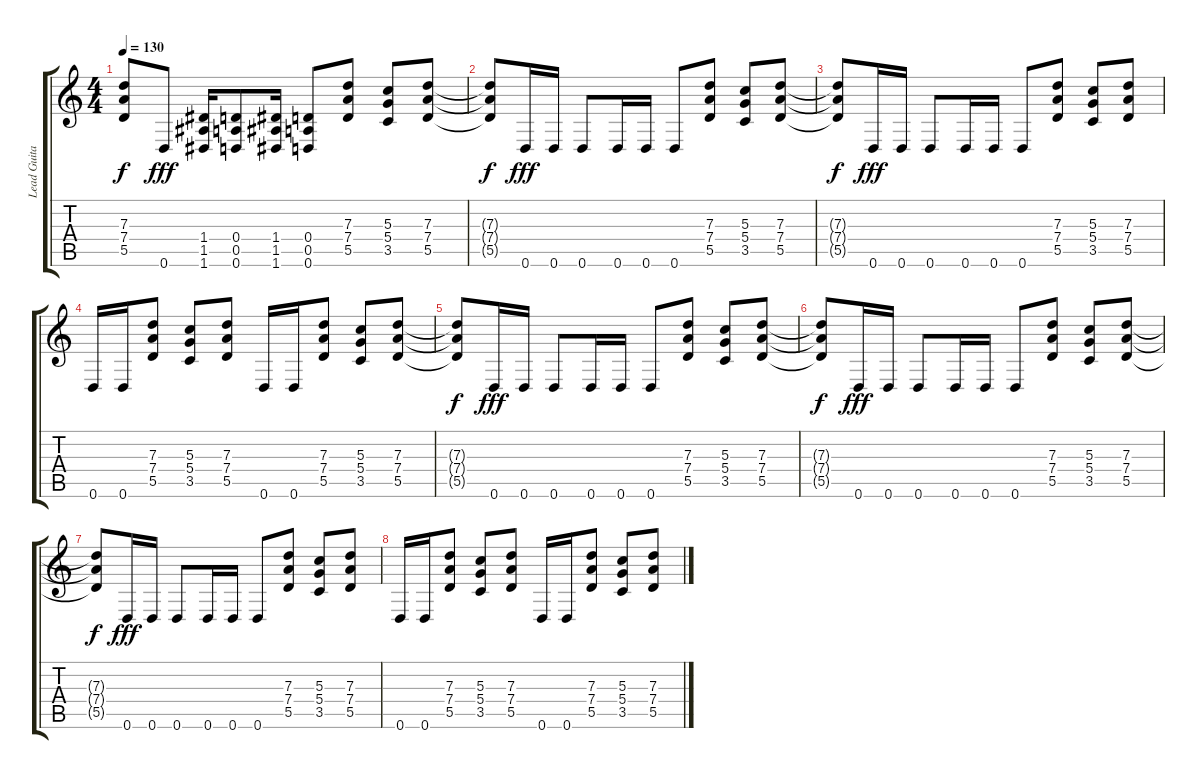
\track ("Lead Guitar" "Lead Guita") {instrument distortionguitar}
\staff {score tabs}
\tuning (E4 B3 G3 D3 A2 D2) {hide}
\ts (4 4)
\tempo 130
\clef g2
\ks c
(7.3{t} 7.4{t} 5.5{t}).8{dy f} 0.6.8{dy fff} (1.4 1.5 1.6).16 (0.4 0.5 0.6).8 (1.4 1.5 1.6).16 (0.4 0.5 0.6).8 (7.3 7.4 5.5).8 (5.3 5.4 3.5).8 (7.3 7.4 5.5).8 |
(7.3{t} 7.4{t} 5.5{t}).8{dy f} 0.6.16{dy fff} 0.6.16 0.6.8 0.6.16 0.6.16 0.6.8 (7.3 7.4 5.5).8 (5.3 5.4 3.5).8 (7.3 7.4 5.5).8 |
(7.3{t} 7.4{t} 5.5{t}).8{dy f} 0.6.16{dy fff} 0.6.16 0.6.8 0.6.16 0.6.16 0.6.8 (7.3 7.4 5.5).8 (5.3 5.4 3.5).8 (7.3 7.4 5.5).8 |
0.6.16 0.6.16 (7.3 7.4 5.5).8 (5.3 5.4 3.5).8 (7.3 7.4 5.5).8 0.6.16 0.6.16 (7.3 7.4 5.5).8 (5.3 5.4 3.5).8 (7.3 7.4 5.5).8 |
(7.3{t} 7.4{t} 5.5{t}).8{dy f} 0.6.16{dy fff} 0.6.16 0.6.8 0.6.16 0.6.16 0.6.8 (7.3 7.4 5.5).8 (5.3 5.4 3.5).8 (7.3 7.4 5.5).8 |
(7.3{t} 7.4{t} 5.5{t}).8{dy f} 0.6.16{dy fff} 0.6.16 0.6.8 0.6.16 0.6.16 0.6.8 (7.3 7.4 5.5).8 (5.3 5.4 3.5).8 (7.3 7.4 5.5).8 |
(7.3{t} 7.4{t} 5.5{t}).8{dy f} 0.6.16{dy fff} 0.6.16 0.6.8 0.6.16 0.6.16 0.6.8 (7.3 7.4 5.5).8 (5.3 5.4 3.5).8 (7.3 7.4 5.5).8 |
0.6.16 0.6.16 (7.3 7.4 5.5).8 (5.3 5.4 3.5).8 (7.3 7.4 5.5).8 0.6.16 0.6.16 (7.3 7.4 5.5).8 (5.3 5.4 3.5).8 (7.3 7.4 5.5).8
